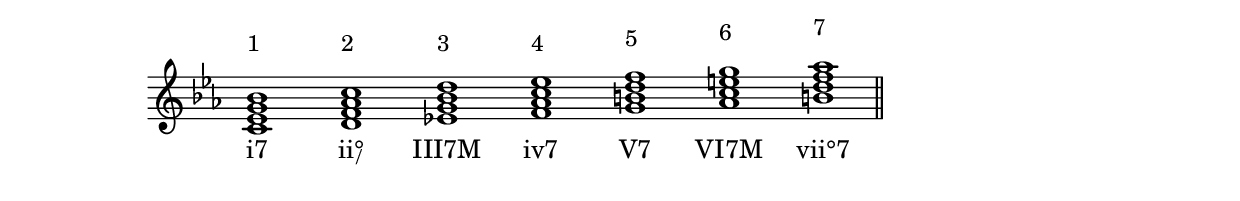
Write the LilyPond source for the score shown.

\version "2.10.0"
<<
\new Staff \with {
	\remove "Time_signature_engraver"
	\override Stem #'transparent = ##t
}
\relative c' { \clef treble
		\time 14/1
		\key ees \major
		\override TextScript #'extra-offset = #'( 0.0 . 2.0 )
		<c ees g bes>1^\markup{ 1 }
		\once \override TextScript #'extra-offset = #'( 4.5 . -1.9 )
		\hideNotes e4_\markup { \small { "/"} } \unHideNotes
		<d f aes c>1^\markup{ 2 }
		\hideNotes e4 \unHideNotes
		<ees g bes d>1^\markup{ 3 }
		\hideNotes e4 \unHideNotes
		<f aes c ees>1^\markup{ 4 }
		\hideNotes e4 \unHideNotes
		<g b! d f>1^\markup{ 5 }
		\hideNotes e4 \unHideNotes
		<aes c e g>1^\markup{ 6 }
		\hideNotes a4 \unHideNotes
		<b! d f aes>1^\markup{ 7 }

		\bar "||"
}
\addlyrics { "i7" \skip4 "ii°" \skip4 "III7M" \skip4 "iv7" \skip4 "V7" \skip4 "VI7M" \skip4 "vii°7" \skip4 }
>>

